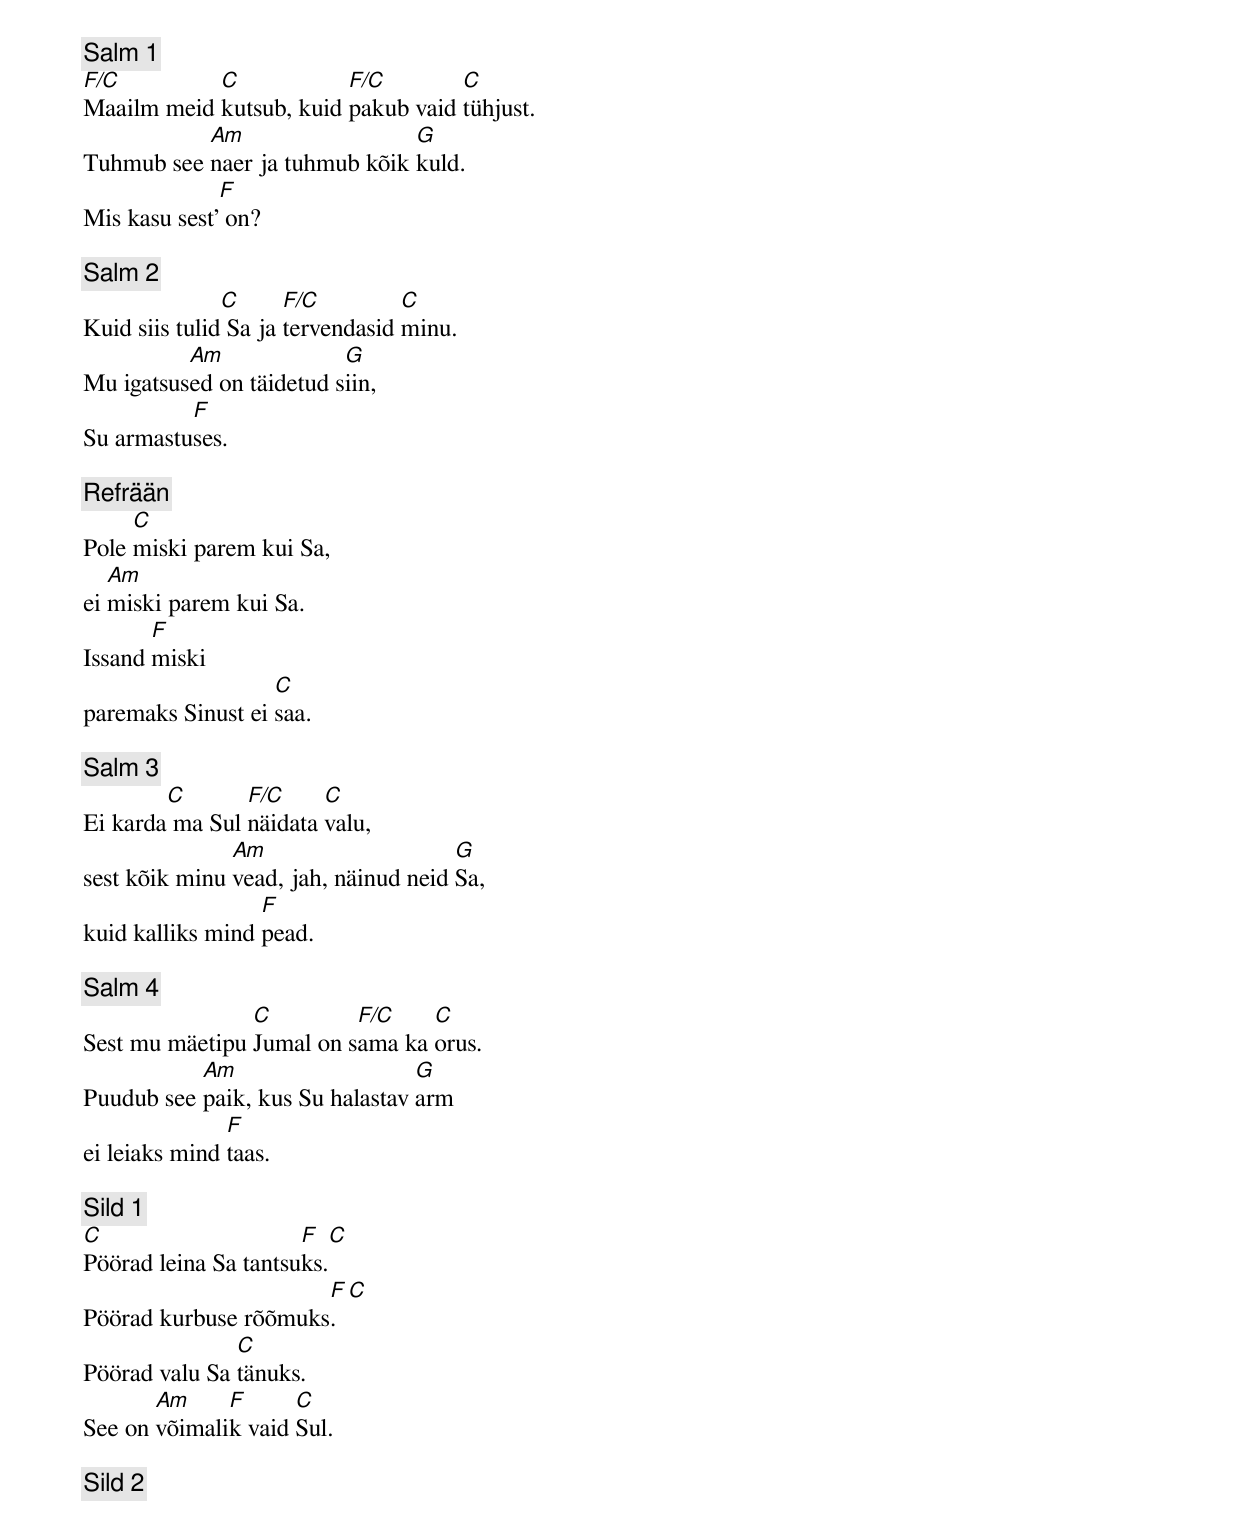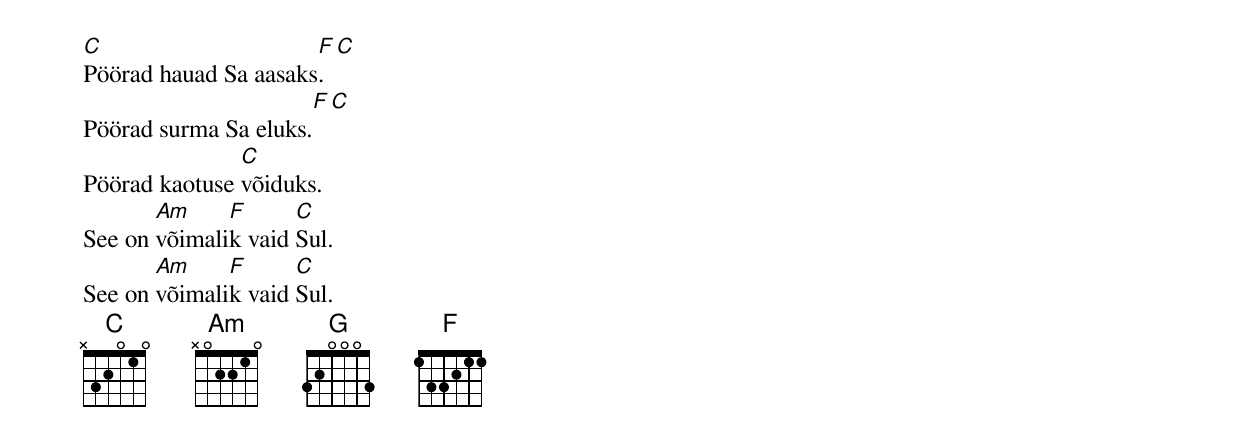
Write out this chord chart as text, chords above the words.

[Salm 1]
F/C         C            F/C        C
Maailm meid kutsub, kuid pakub vaid tühjust.
           Am                  G
Tuhmub see naer ja tuhmub kõik kuld.
              F
Mis kasu sest' on?

[Salm 2]
               C      F/C         C
Kuid siis tulid Sa ja tervendasid minu.
          Am              G
Mu igatsused on täidetud siin,
          F
Su armastuses.

[Refrään]
     C
Pole miski parem kui Sa,
   Am
ei miski parem kui Sa.
       F
Issand miski
                   C
paremaks Sinust ei saa.

[Salm 3]
        C       F/C     C
Ei karda ma Sul näidata valu,
               Am                     G
sest kõik minu vead, jah, näinud neid Sa,
                  F
kuid kalliks mind pead.

[Salm 4]
                C         F/C    C
Sest mu mäetipu Jumal on sama ka orus.
           Am                    G
Puudub see paik, kus Su halastav arm
               F
ei leiaks mind taas.

[Sild 1]
C                     F  C
Pöörad leina Sa tantsuks.
                      F  C
Pöörad kurbuse rõõmuks.
               C
Pöörad valu Sa tänuks.
       Am     F      C
See on võimalik vaid Sul.

[Sild 2]
C                     F  C
Pöörad hauad Sa aasaks.
                      F  C
Pöörad surma Sa eluks.
               C
Pöörad kaotuse võiduks.
       Am     F      C
See on võimalik vaid Sul.
       Am     F      C
See on võimalik vaid Sul.
